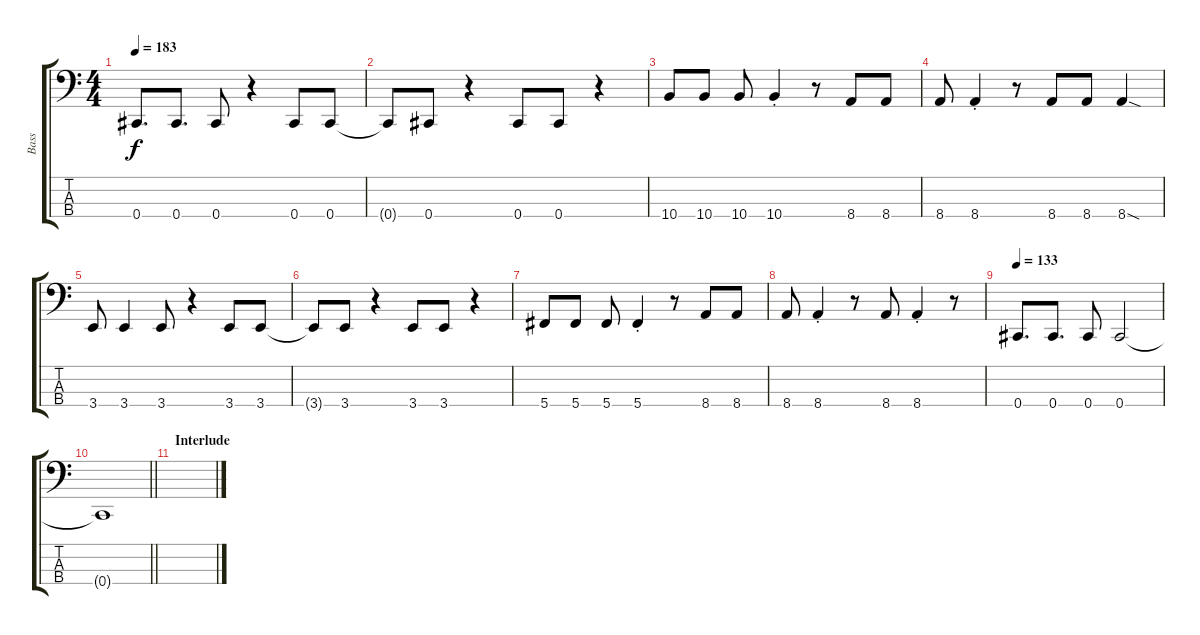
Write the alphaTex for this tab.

\track ("Bass" "Bass") {instrument electricbassfinger}
\staff {score tabs}
\tuning (Gb2 Db2 Ab1 Db1) {hide}
\ts (4 4)
\tempo 183
\clef f4
\ks c
0.4.8{d dy f} 0.4.8{d} 0.4.8 r.4 0.4.8 0.4.8 |
0.4{t}.8 0.4.8 r.4 0.4.8 0.4.8 r.4 |
10.4.8 10.4.8 10.4.8 10.4{st}.4 r.8 8.4.8 8.4.8 |
8.4.8 8.4{st}.4 r.8 8.4.8 8.4.8 8.4{sod}.4 |
3.4.8 3.4.4 3.4.8 r.4 3.4.8 3.4.8 |
3.4{t}.8 3.4.8 r.4 3.4.8 3.4.8 r.4 |
5.4.8 5.4.8 5.4.8 5.4{st}.4 r.8 8.4.8 8.4.8 |
8.4.8 8.4{st}.4 r.8 8.4.8 8.4{st}.4 r.8 |
\tempo 133
0.4.8{d} 0.4.8{d} 0.4.8 0.4.2 |
\barLineRight lightlight
0.4{t}.1 |
\section ("" "Interlude")
